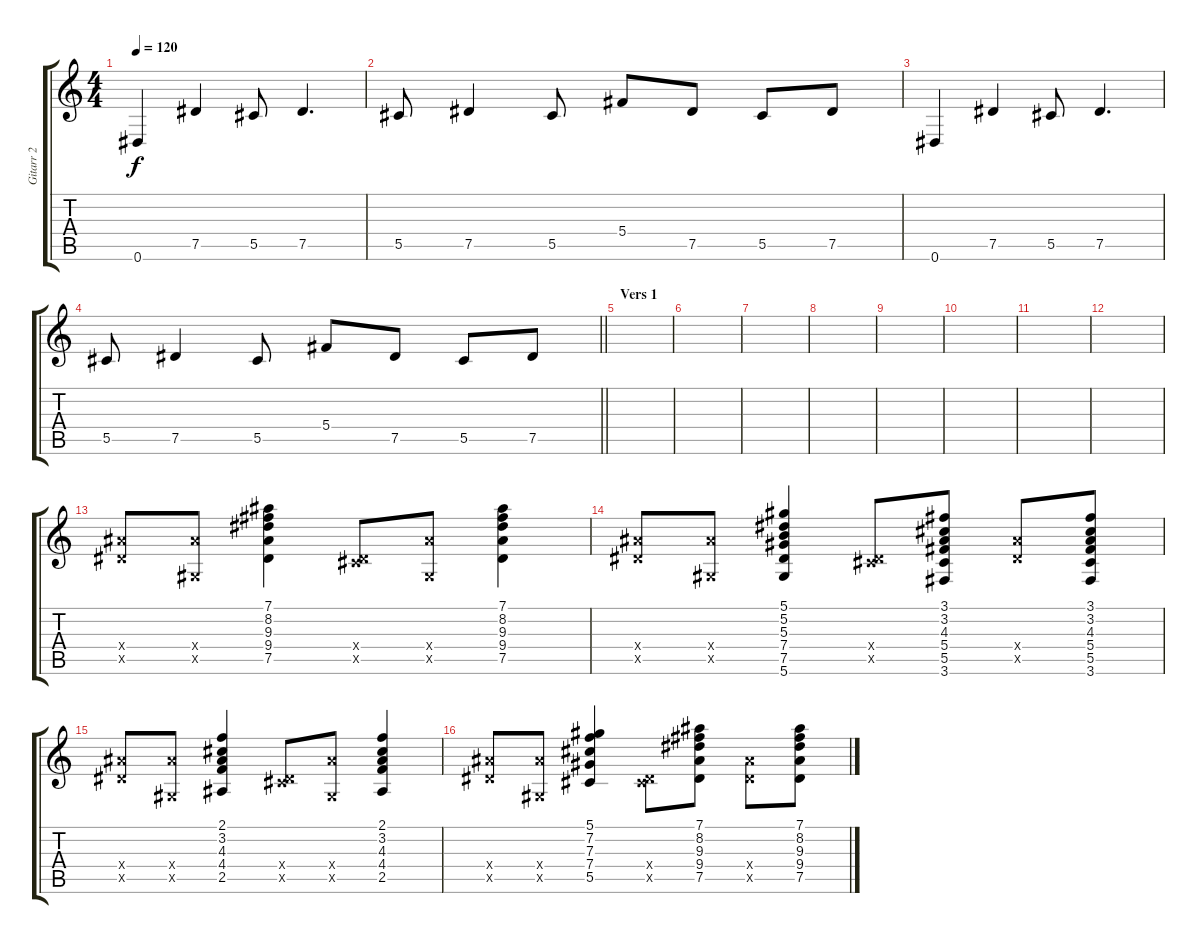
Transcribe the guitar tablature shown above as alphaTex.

\track ("Gitarr 2" "Gitarr 2") {instrument electricguitarjazz}
\staff {score tabs}
\tuning (Eb4 Bb3 Gb3 Db3 Ab2 Eb2) {hide}
\ts (4 4)
\tempo 120
\clef g2
\ks c
0.6.4{dy f instrument electricguitarjazz} 7.5.4 5.5.8 7.5.4{d} |
5.5.8 7.5.4 5.5.8 5.4.8 7.5.8 5.5.8 7.5.8 |
0.6.4 7.5.4 5.5.8 7.5.4{d} |
\barLineRight lightlight
5.5.8 7.5.4 5.5.8 5.4.8 7.5.8 5.5.8 7.5.8 |
\section ("" "Vers 1")
|
|
|
|
|
|
|
|
(9.4{x} 7.5{x}).8 (9.4{x} 0.5{x}).8 (7.1 8.2 9.3 9.4 7.5).4 (0.4{x} 7.5{x}).8 (9.4{x} 0.5{x}).8 (7.1 8.2 9.3 9.4 7.5).4 |
(9.4{x} 7.5{x}).8 (9.4{x} 0.5{x}).8 (5.1 5.2 5.3 7.4 7.5 5.6).4 (0.4{x} 7.5{x}).8 (3.1 3.2 4.3 5.4 5.5 3.6).8 (9.4{x} 7.5{x}).8 (3.1 3.2 4.3 5.4 5.5 3.6).8 |
(9.4{x} 7.5{x}).8 (9.4{x} 0.5{x}).8 (2.1 3.2 4.3 4.4 2.5).4 (0.4{x} 7.5{x}).8 (9.4{x} 0.5{x}).8 (2.1 3.2 4.3 4.4 2.5).4 |
(9.4{x} 7.5{x}).8 (9.4{x} 0.5{x}).8 (5.1 7.2 7.3 7.4 5.5).4 (0.4{x} 7.5{x}).8 (7.1 8.2 9.3 9.4 7.5).8 (9.4{x} 7.5{x}).8 (7.1 8.2 9.3 9.4 7.5).8
